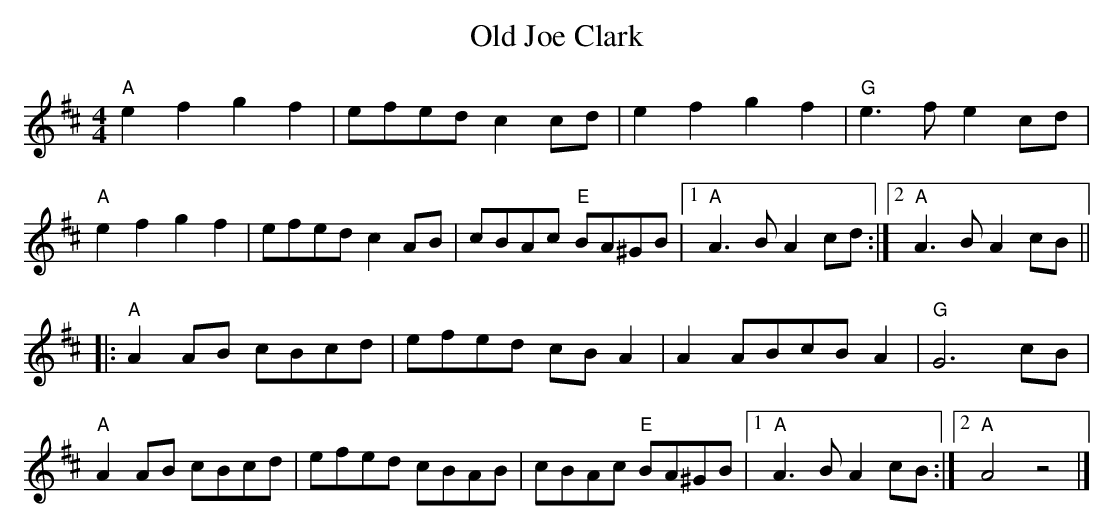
X:1
T:Old Joe Clark
M:4/4
K:Amix
"A"e2f2 g2f2| efed c2 cd| e2f2g2f2 | "G"e2>f2 e2 cd|
"A"e2f2 g2f2| efed c2 AB|cBAc "E"BA^GB|1"A"A2>B2 A2 cd :|2"A"A2>B2 A2 cB||
|:"A"A2 AB cBcd| efed cB A2 | A2 ABcB A2 | "G"G6 cB|
"A"A2 AB cBcd| efed cBAB |cBAc "E"BA^GB|1"A"A2>B2 A2 cB :|2"A"A4z4|]
